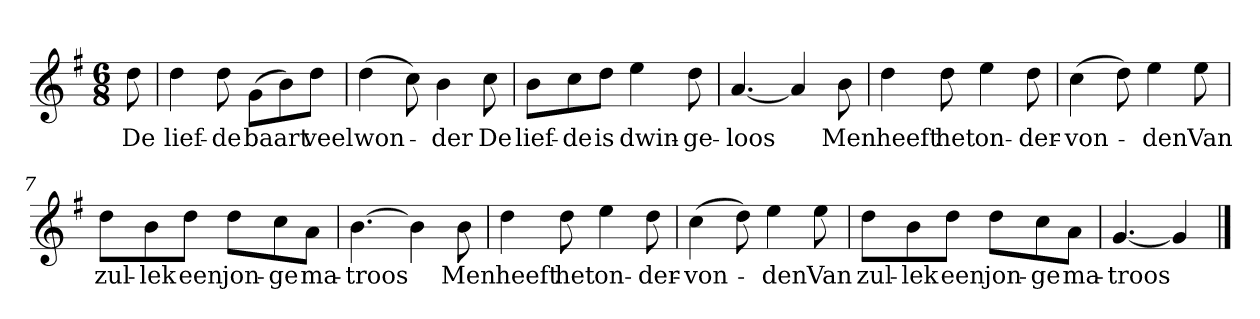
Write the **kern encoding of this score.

**kern	**text
*part1	*part1
*staff1	*staff1
*clefG2	*
*k[f#]	*
*G:	*
*M6/8	*
*MM120	*
=	=
8dd	De
=1	=1
4dd	lief-
8dd	-de
(8g\L	baart
8b\)	.
8dd\J	veel
=2	=2
(4dd	won-
8cc)	.
4b	-der
8cc	De
=3	=3
8b\L	lief-
8cc\	-de
8dd\J	is
4ee	dwin-
8dd	-ge-
=4	=4
[4.a	-loos
4a]	.
8b	Men
=5	=5
4dd	heeft
8dd	het
4ee	on-
8dd	-der-
=6	=6
(4cc	-von-
8dd)	.
4ee	-den
8ee	Van
=7	=7
8dd\L	zul-
8b\	-lek
8dd\J	een
8dd\L	jon-
8cc\	-ge
8a\J	ma-
=8	=8
[4.b	-troos
4b]	.
8b	Men
=9	=9
4dd	heeft
8dd	het
4ee	on-
8dd	-der-
=10	=10
(4cc	-von-
8dd)	.
4ee	-den
8ee	Van
=11	=11
8dd\L	zul-
8b\	-lek
8dd\J	een
8dd\L	jon-
8cc\	-ge
8a\J	ma-
=12	=12
[4.g	-troos
4g]	.
==	==
*-	*-
